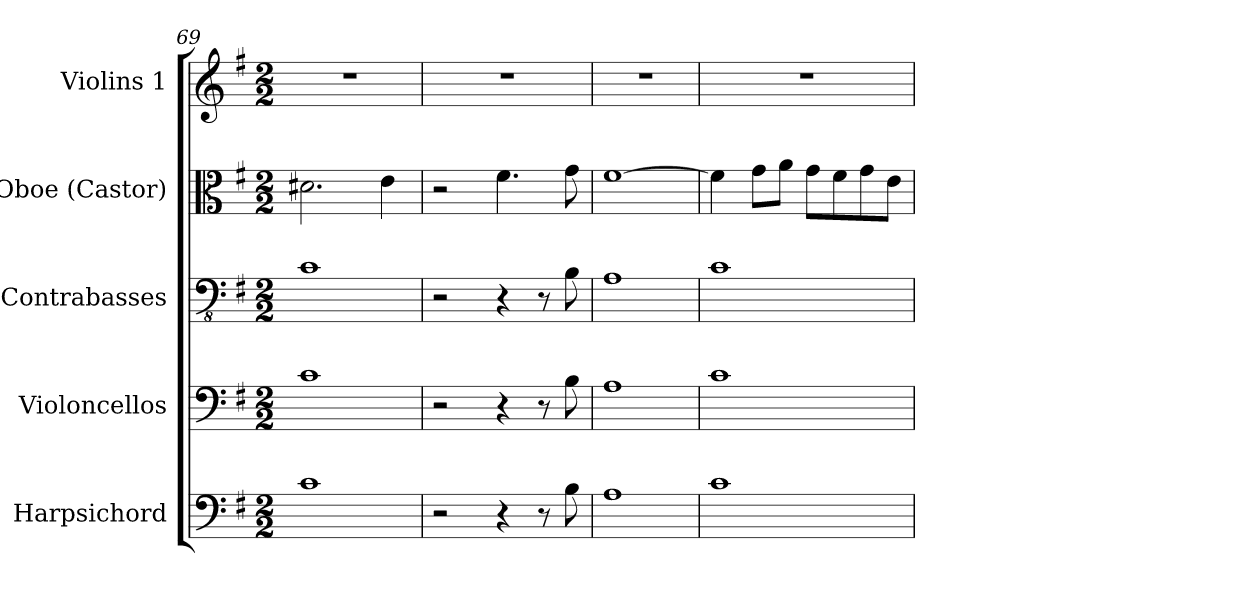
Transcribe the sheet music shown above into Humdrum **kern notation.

**kern	**kern	**kern	**kern	**kern
*part5	*part4	*part3	*part2	*part1
*staff5	*staff4	*staff3	*staff2	*staff1
*I"Harpsichord	*I"Violoncellos	*I"Contrabasses	*I"Oboe (Castor)	*I"Violins 1
*I'Hch.	*I'Vlcs.	*I'Cbs.	*I'Ob.	*I'Vlns. 1
*clefF4	*clefF4	*clefFv4	*clefC3	*clefG2
*k[f#]	*k[f#]	*k[f#]	*k[f#]	*k[f#]
*G:	*G:	*G:	*G:	*G:
*M2/2	*M2/2	*M2/2	*M2/2	*M2/2
=69	=69	=69	=69	=69
1c	1c	1C	2.d#X\	1r
.	.	.	4e\	.
=70	=70	=70	=70	=70
2r	2r	2r	2r	1r
4r	4r	4r	4.f#\	.
8r	8r	8r	.	.
8B\	8B\	8BB\	8g\	.
=71	=71	=71	=71	=71
1A	1A	1AA	[1f#	1r
=72	=72	=72	=72	=72
1c	1c	1C	4f#\]	1r
.	.	.	8g\L	.
.	.	.	8a\J	.
.	.	.	8g\L	.
.	.	.	8f#\	.
.	.	.	8g\	.
.	.	.	8e\J	.
=	=	=	=	=
*-	*-	*-	*-	*-
